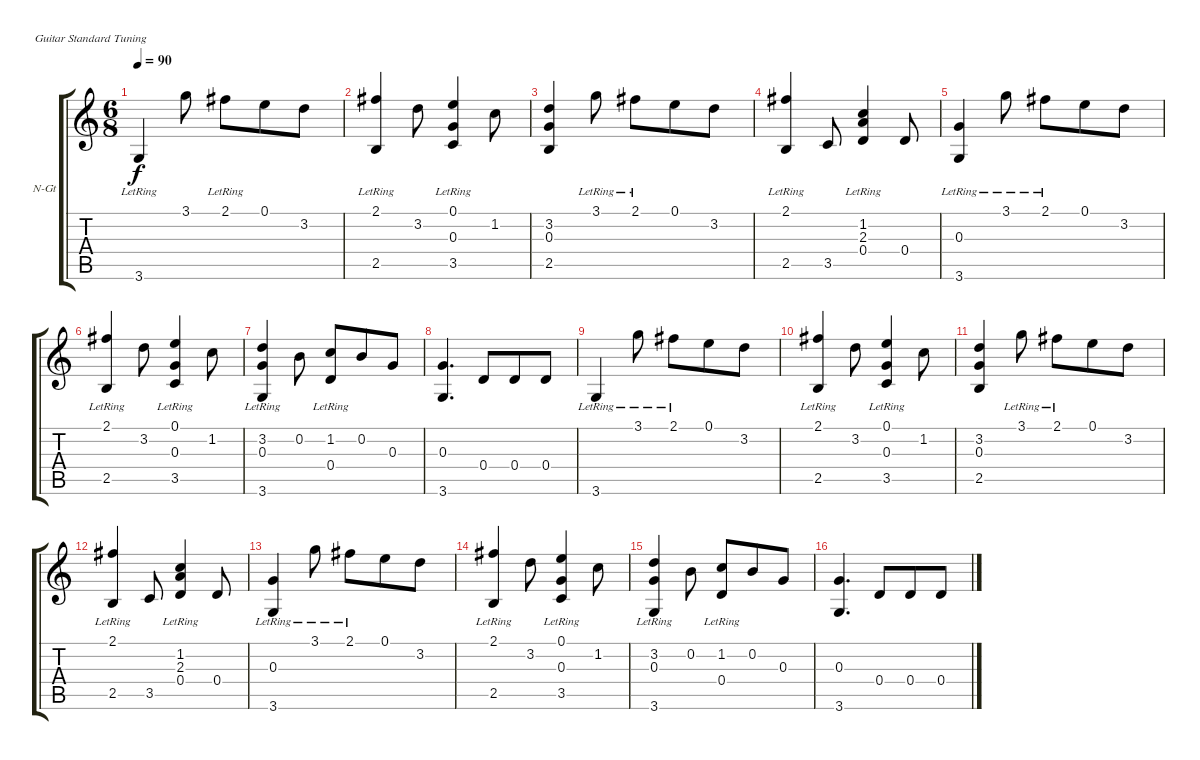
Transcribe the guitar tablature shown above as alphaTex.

\bracketExtendMode groupsimilarinstruments
\firstSystemTrackNameOrientation horizontal
\otherSystemsTrackNameOrientation horizontal
\track ("Track 1" "N-Gt") {instrument acousticguitarnylon}
\staff {score tabs}
\tuning (E4 B3 G3 D3 A2 E2)
\ts (6 8)
\tempo 90
\clef g2
\ks c
3.6{lr}.4{dy f} 3.1.8 2.1{lr}.8 0.1.8 3.2.8 |
(2.1 2.5{lr}).4 3.2.8 (0.1 0.3{lr} 3.5{lr}).4 1.2.8 |
(3.2 0.3 2.5).4 3.1{lr}.8 2.1{lr}.8 0.1.8 3.2.8 |
(2.1{lr} 2.5).4 3.5.8 (1.2{lr} 2.3{lr} 0.4).4 0.4.8 |
(0.3{lr} 3.6{lr}).4 3.1{lr}.8 2.1{lr}.8 0.1.8 3.2.8 |
(2.1 2.5{lr}).4 3.2.8 (0.1 0.3{lr} 3.5).4 1.2.8 |
(3.2 0.3{lr} 3.6{lr}).4 0.2.8 (1.2 0.4{lr}).8 0.2.8 0.3.8 |
(0.3 3.6).4{d} 0.4.8 0.4.8 0.4.8 |
3.6{lr}.4 3.1{lr}.8 2.1{lr}.8 0.1.8 3.2.8 |
(2.1 2.5{lr}).4 3.2.8 (0.1 0.3{lr} 3.5{lr}).4 1.2.8 |
(3.2 0.3 2.5).4 3.1{lr}.8 2.1{lr}.8 0.1.8 3.2.8 |
(2.1{lr} 2.5).4 3.5.8 (1.2{lr} 2.3{lr} 0.4).4 0.4.8 |
(0.3{lr} 3.6{lr}).4 3.1{lr}.8 2.1{lr}.8 0.1.8 3.2.8 |
(2.1 2.5{lr}).4 3.2.8 (0.1 0.3{lr} 3.5).4 1.2.8 |
(3.2 0.3{lr} 3.6{lr}).4 0.2.8 (1.2 0.4{lr}).8 0.2.8 0.3.8 |
(0.3 3.6).4{d} 0.4.8 0.4.8 0.4.8
